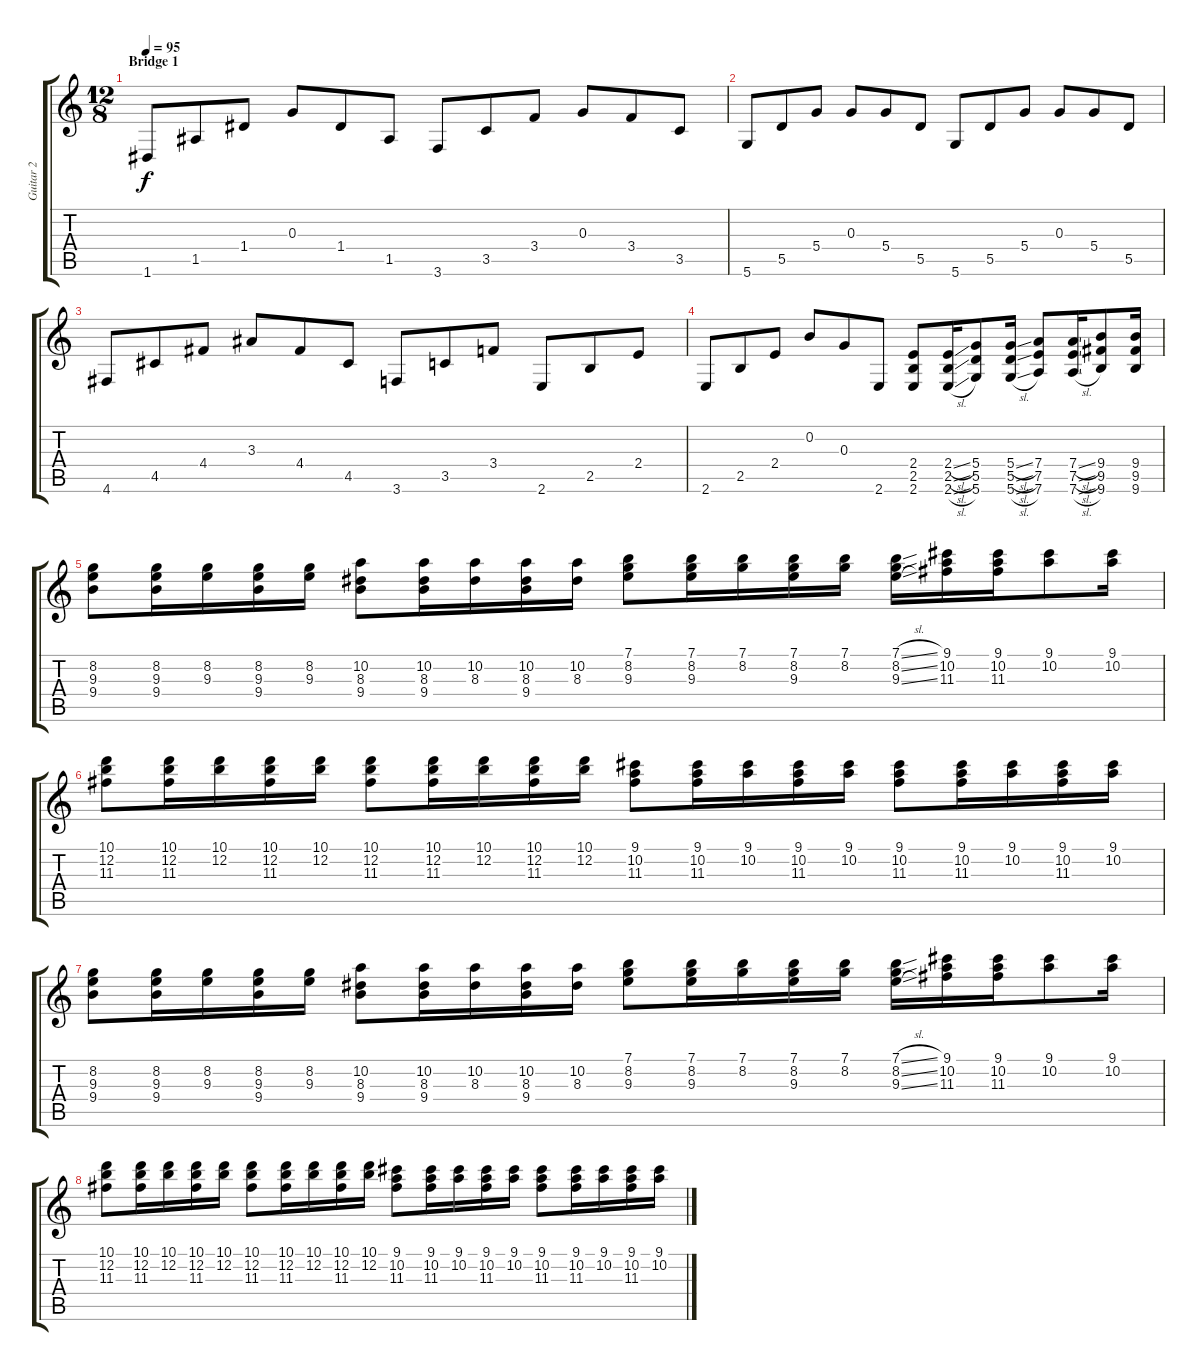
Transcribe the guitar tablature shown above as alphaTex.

\track ("Guitar 2" "Guitar 2") {instrument electricguitarclean}
\staff {score tabs}
\tuning (E4 B3 G3 D3 A2 D2) {hide}
\ts (12 8)
\section ("" "Bridge 1")
\tempo 95
\clef g2
\ks c
1.6.8{dy f} 1.5.8 1.4.8 0.3.8 1.4.8 1.5.8 3.6.8 3.5.8 3.4.8 0.3.8 3.4.8 3.5.8 |
5.6.8 5.5.8 5.4.8 0.3.8 5.4.8 5.5.8 5.6.8 5.5.8 5.4.8 0.3.8 5.4.8 5.5.8 |
4.6.8 4.5.8 4.4.8 3.3.8 4.4.8 4.5.8 3.6.8 3.5.8 3.4.8 2.6.8 2.5.8 2.4.8 |
2.6.8 2.5.8 2.4.8 0.2.8 0.3.8 2.6.8 (2.4 2.5 2.6).8 (2.4{sl} 2.5{sl} 2.6{sl}).16 (5.4 5.5 5.6).8 (5.4{sl} 5.5{sl} 5.6{sl}).16 (7.4 7.5 7.6).8 (7.4{sl} 7.5{sl} 7.6{sl}).16 (9.4 9.5 9.6).8 (9.4 9.5 9.6).16 |
(8.2 9.3 9.4).8 (8.2 9.3 9.4).16 (8.2 9.3).16 (8.2 9.3 9.4).16 (8.2 9.3).16 (10.2 8.3 9.4).8 (10.2 8.3 9.4).16 (10.2 8.3).16 (10.2 8.3 9.4).16 (10.2 8.3).16 (7.1 8.2 9.3).8 (7.1 8.2 9.3).16 (7.1 8.2).16 (7.1 8.2 9.3).16 (7.1 8.2).16 (7.1{sl} 8.2{sl} 9.3{sl}).16 (9.1 10.2 11.3).16 (9.1 10.2 11.3).16 (9.1 10.2).8 (9.1 10.2).16 |
(10.1 12.2 11.3).8 (10.1 12.2 11.3).16 (10.1 12.2).16 (10.1 12.2 11.3).16 (10.1 12.2).16 (10.1 12.2 11.3).8 (10.1 12.2 11.3).16 (10.1 12.2).16 (10.1 12.2 11.3).16 (10.1 12.2).16 (9.1 10.2 11.3).8 (9.1 10.2 11.3).16 (9.1 10.2).16 (9.1 10.2 11.3).16 (9.1 10.2).16 (9.1 10.2 11.3).8 (9.1 10.2 11.3).16 (9.1 10.2).16 (9.1 10.2 11.3).16 (9.1 10.2).16 |
(8.2 9.3 9.4).8 (8.2 9.3 9.4).16 (8.2 9.3).16 (8.2 9.3 9.4).16 (8.2 9.3).16 (10.2 8.3 9.4).8 (10.2 8.3 9.4).16 (10.2 8.3).16 (10.2 8.3 9.4).16 (10.2 8.3).16 (7.1 8.2 9.3).8 (7.1 8.2 9.3).16 (7.1 8.2).16 (7.1 8.2 9.3).16 (7.1 8.2).16 (7.1{sl} 8.2{sl} 9.3{sl}).16 (9.1 10.2 11.3).16 (9.1 10.2 11.3).16 (9.1 10.2).8 (9.1 10.2).16 |
(10.1 12.2 11.3).8 (10.1 12.2 11.3).16 (10.1 12.2).16 (10.1 12.2 11.3).16 (10.1 12.2).16 (10.1 12.2 11.3).8 (10.1 12.2 11.3).16 (10.1 12.2).16 (10.1 12.2 11.3).16 (10.1 12.2).16 (9.1 10.2 11.3).8 (9.1 10.2 11.3).16 (9.1 10.2).16 (9.1 10.2 11.3).16 (9.1 10.2).16 (9.1 10.2 11.3).8 (9.1 10.2 11.3).16 (9.1 10.2).16 (9.1 10.2 11.3).16 (9.1 10.2).16
